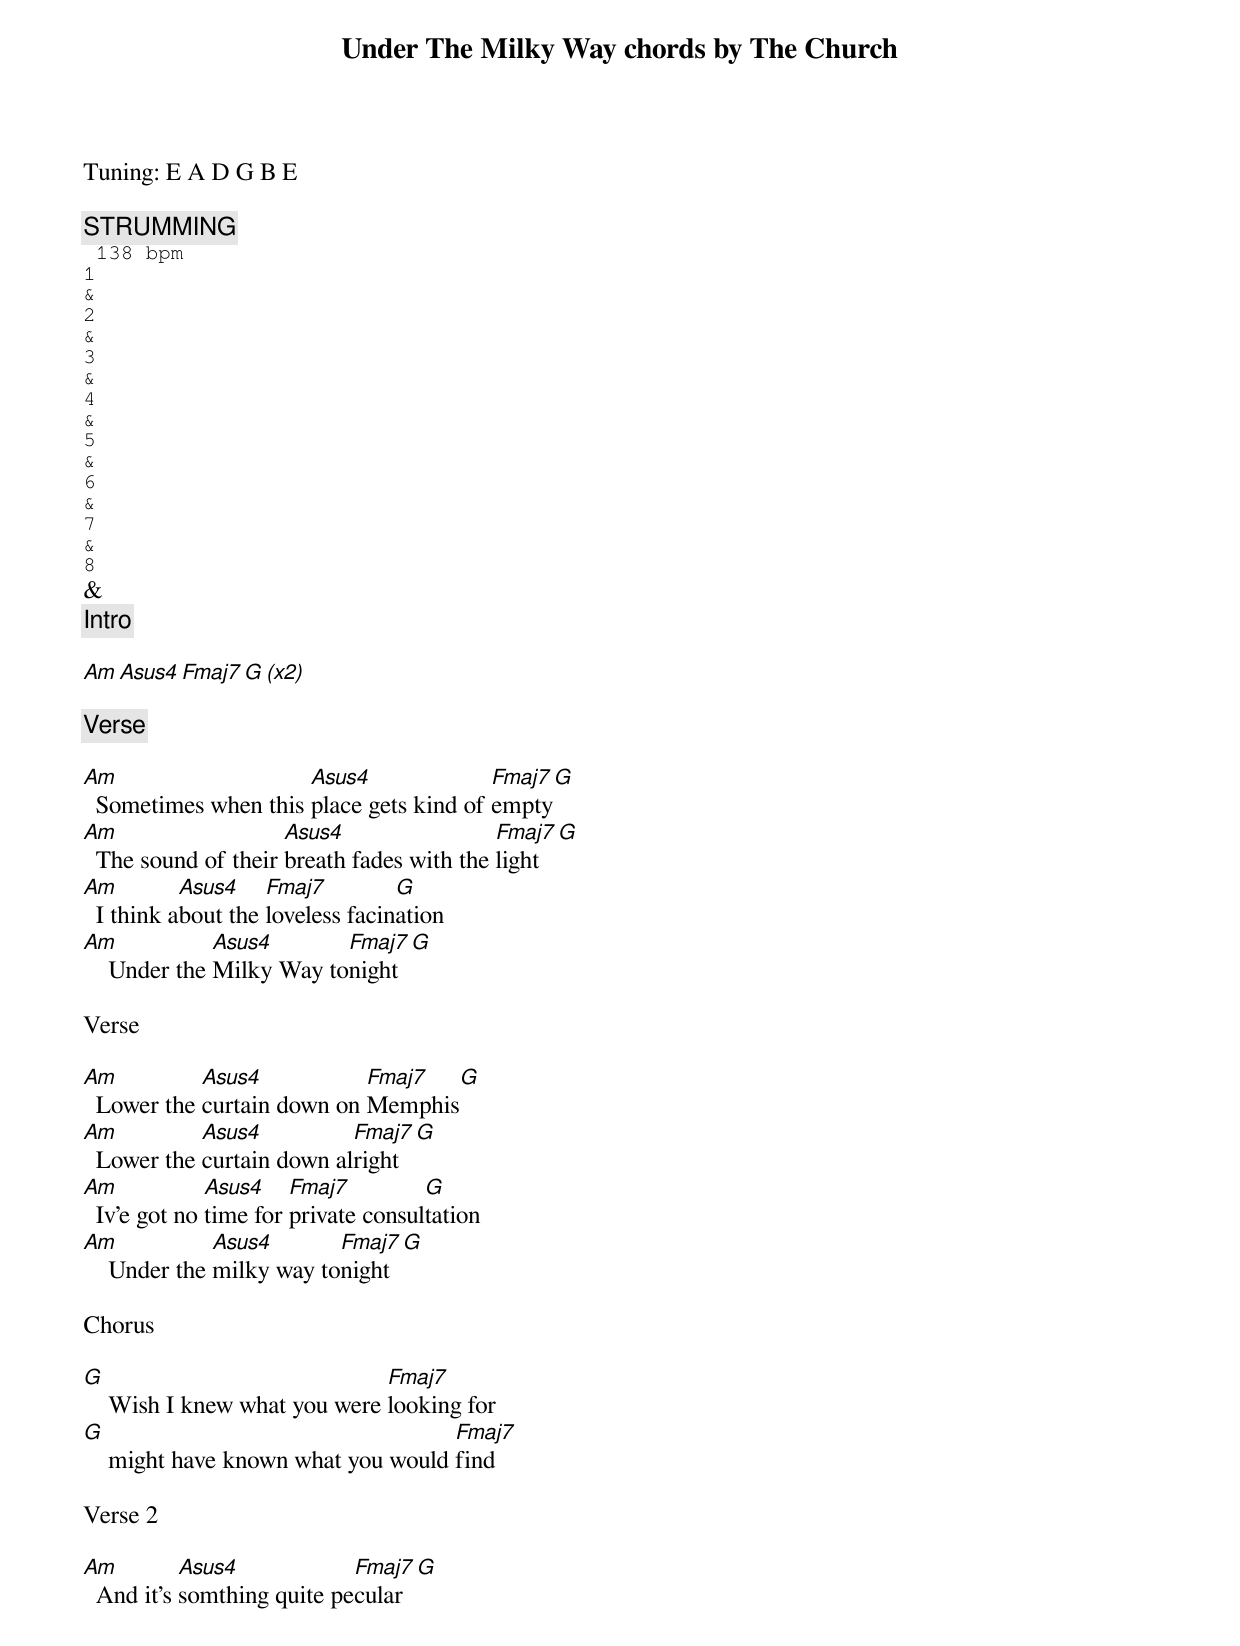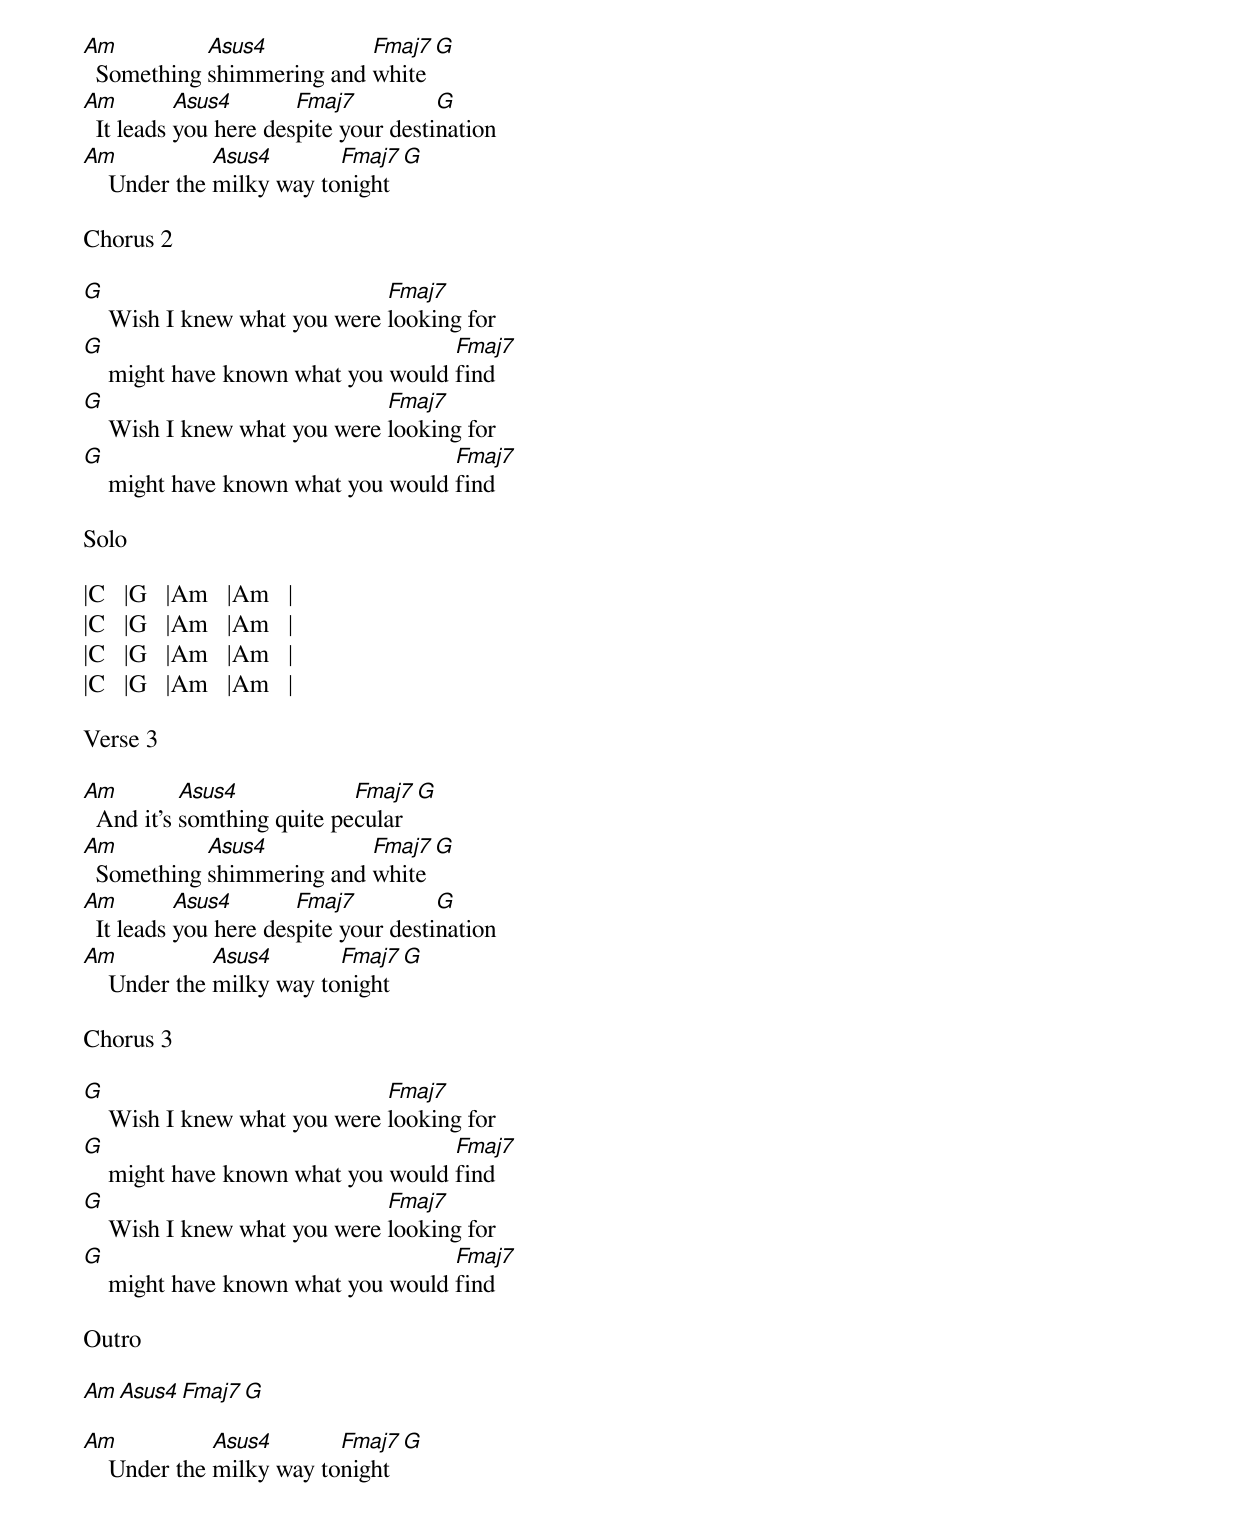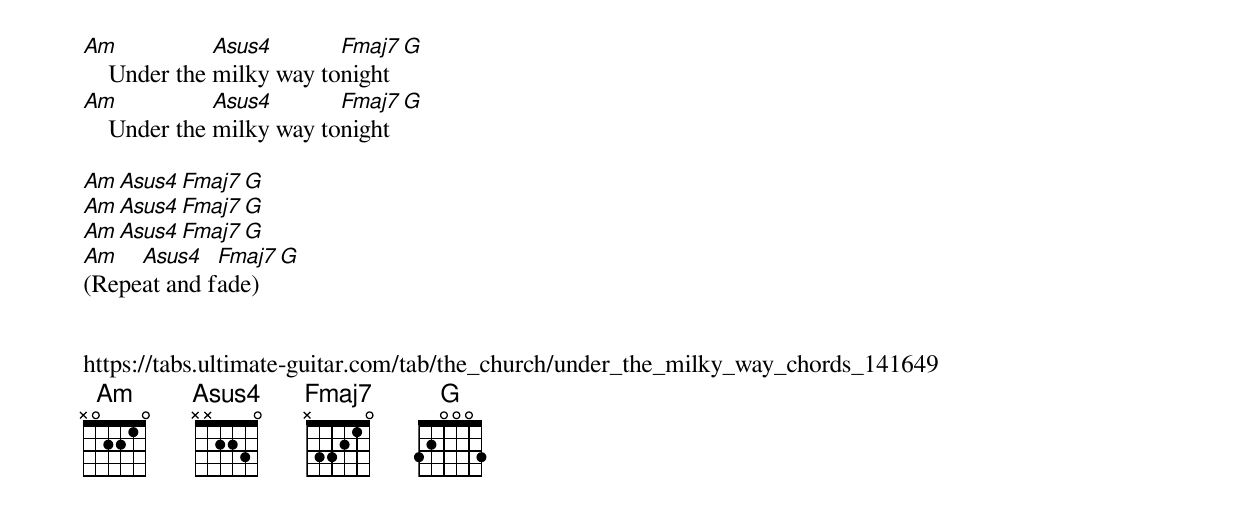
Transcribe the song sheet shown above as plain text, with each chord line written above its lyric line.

Under The Milky Way chords by The Church

Tuning: E A D G B E

STRUMMING
 138 bpm
1
&
2
&
3
&
4
&
5
&
6
&
7
&
8
&
[Intro]

Am  Asus4  Fmaj7  G (x2)

[Verse]

Am                    Asus4              Fmaj7      G
  Sometimes when this place gets kind of empty
Am                   Asus4                 Fmaj7      G
  The sound of their breath fades with the light
Am         Asus4    Fmaj7         G
  I think about the loveless facination
Am            Asus4       Fmaj7      G
    Under the Milky Way tonight

Verse

Am          Asus4           Fmaj7      G
  Lower the curtain down on Memphis
Am          Asus4          Fmaj7      G
  Lower the curtain down alright
Am            Asus4    Fmaj7         G
  Iv'e got no time for private consultation
Am            Asus4       Fmaj7      G
    Under the milky way tonight

Chorus

G                             Fmaj7
    Wish I knew what you were looking for
G                                   Fmaj7
    might have known what you would find

Verse 2

Am         Asus4            Fmaj7   G
  And it's somthing quite pecular
Am          Asus4          Fmaj7   G
  Something shimmering and white
Am         Asus4       Fmaj7          G
  It leads you here despite your destination
Am            Asus4       Fmaj7   G
    Under the milky way tonight

Chorus 2

G                             Fmaj7
    Wish I knew what you were looking for
G                                   Fmaj7
    might have known what you would find
G                             Fmaj7
    Wish I knew what you were looking for
G                                   Fmaj7
    might have known what you would find

Solo

|C   |G   |Am   |Am   |
|C   |G   |Am   |Am   |
|C   |G   |Am   |Am   |
|C   |G   |Am   |Am   |

Verse 3

Am         Asus4            Fmaj7   G
  And it's somthing quite pecular
Am          Asus4          Fmaj7   G
  Something shimmering and white
Am         Asus4       Fmaj7          G
  It leads you here despite your destination
Am            Asus4       Fmaj7   G
    Under the milky way tonight

Chorus 3

G                             Fmaj7
    Wish I knew what you were looking for
G                                   Fmaj7
    might have known what you would find
G                             Fmaj7
    Wish I knew what you were looking for
G                                   Fmaj7
    might have known what you would find

Outro

Am   Asus4   Fmaj7    G

Am            Asus4       Fmaj7   G
    Under the milky way tonight
Am            Asus4       Fmaj7   G
    Under the milky way tonight
Am            Asus4       Fmaj7   G
    Under the milky way tonight

Am   Asus4   Fmaj7    G
Am   Asus4   Fmaj7    G
Am   Asus4   Fmaj7    G
Am   Asus4   Fmaj7    G
(Repeat and fade)


https://tabs.ultimate-guitar.com/tab/the_church/under_the_milky_way_chords_141649
